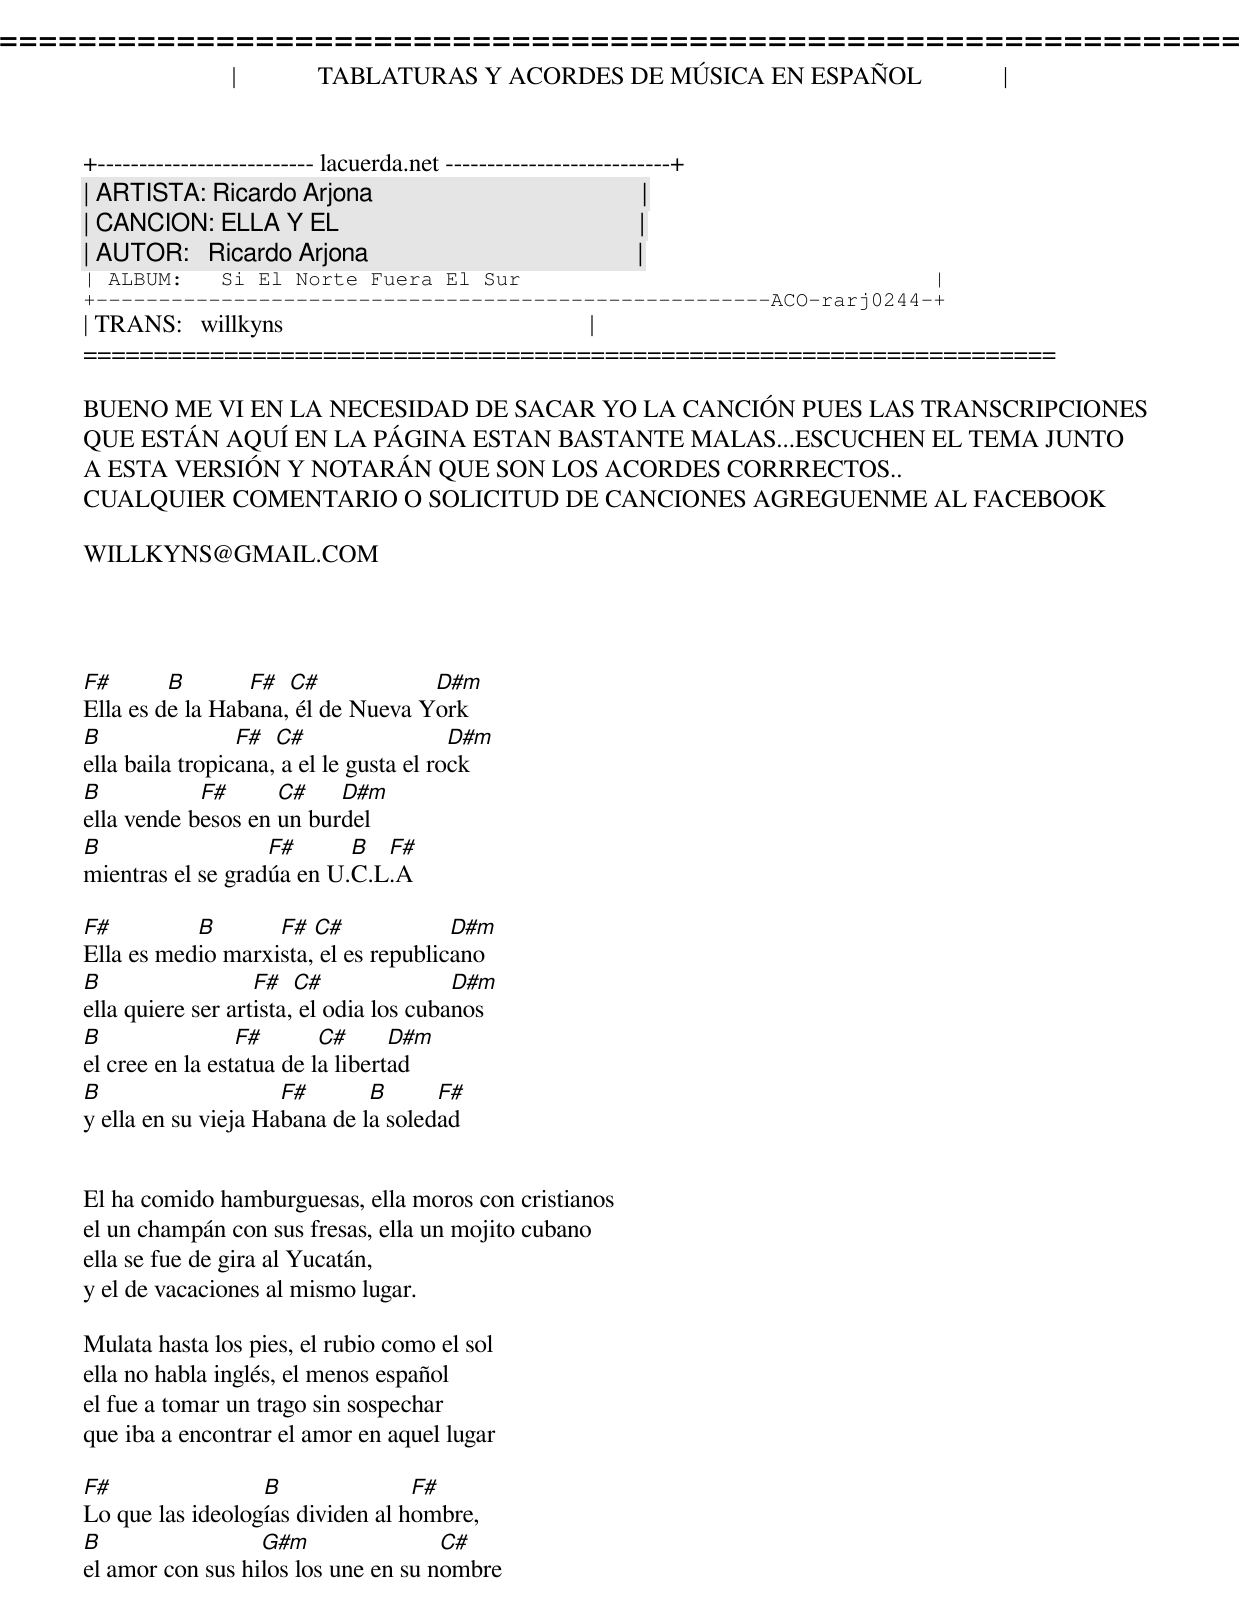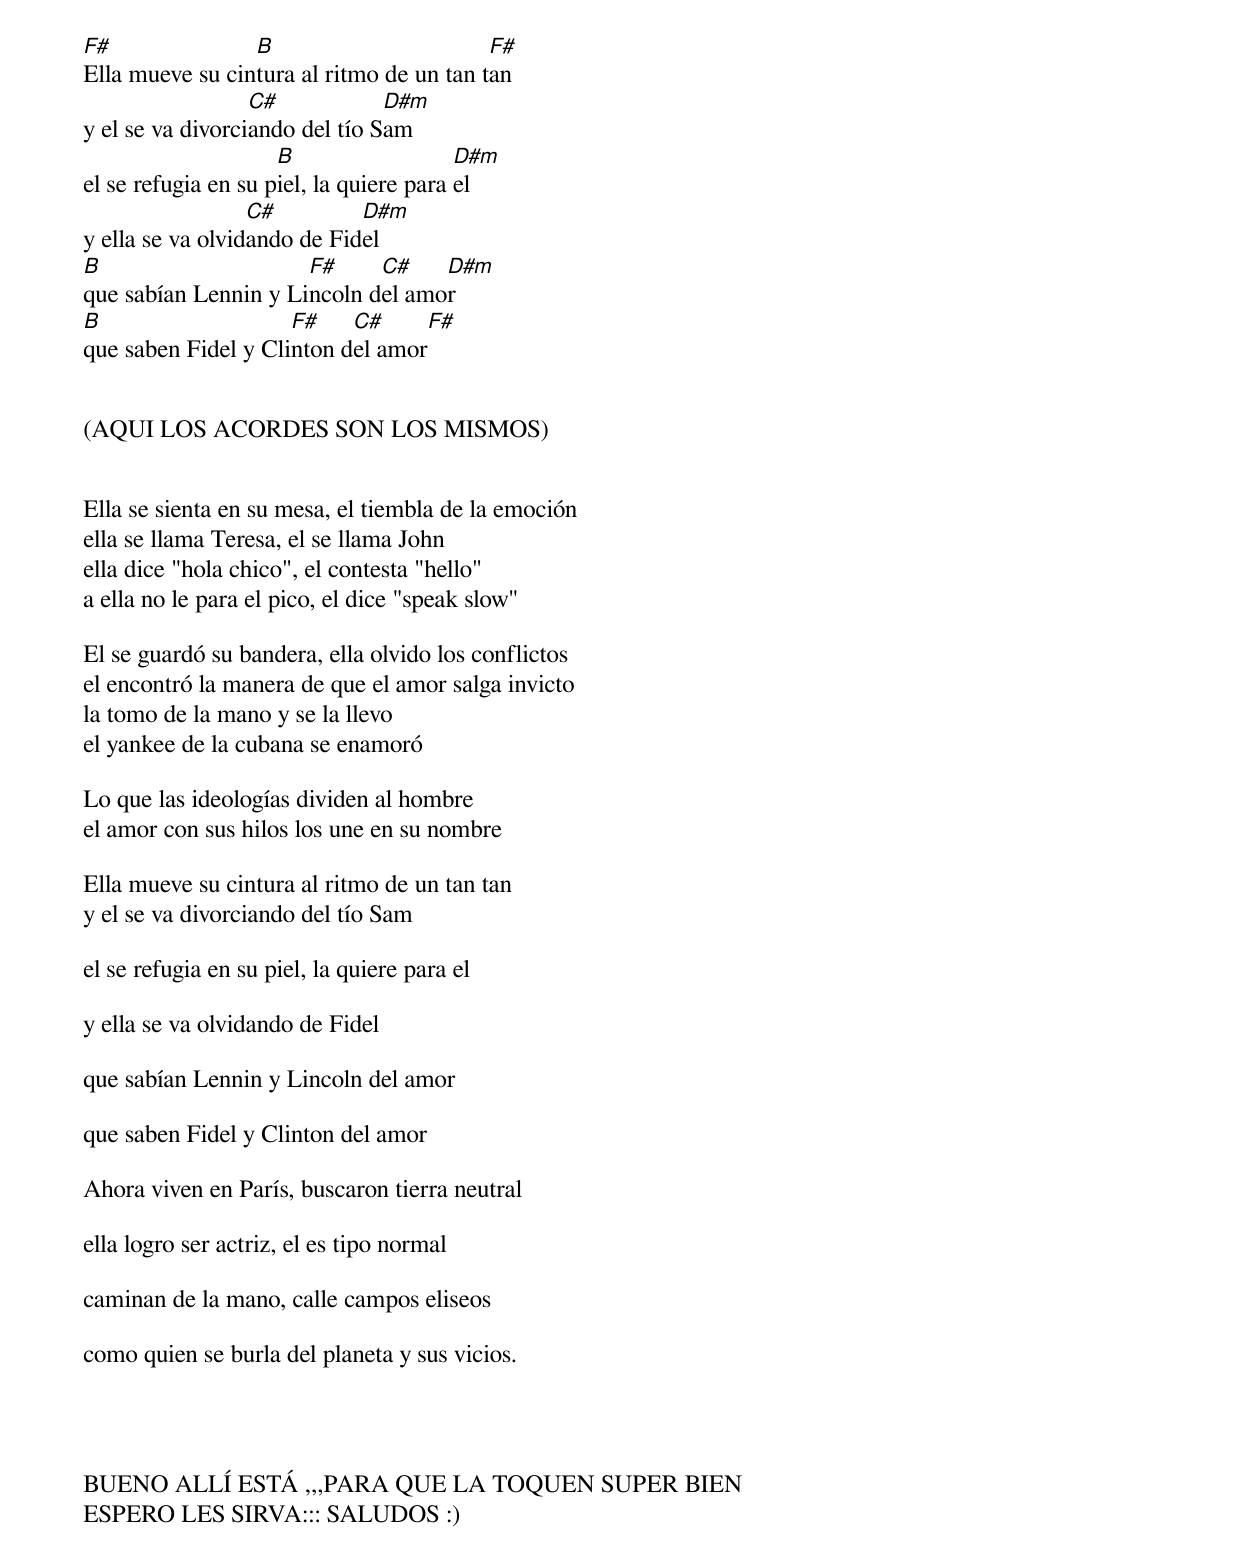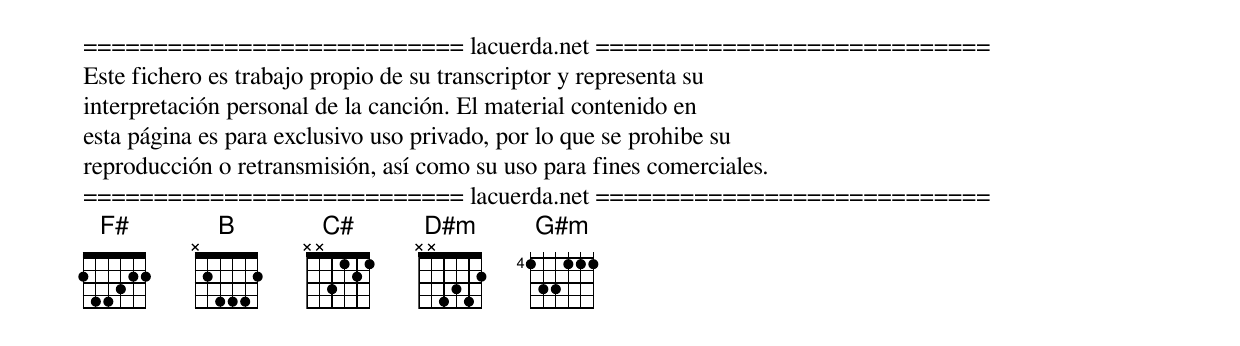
=====================================================================
|             TABLATURAS Y ACORDES DE MÚSICA EN ESPAÑOL             |
+-------------------------- lacuerda.net ---------------------------+
| ARTISTA: Ricardo Arjona                                           |
| CANCION: ELLA Y EL                                                |
| AUTOR:   Ricardo Arjona                                           |
| ALBUM:   Si El Norte Fuera El Sur                                 |
+------------------------------------------------------ACO-rarj0244-+
| TRANS:   willkyns                                                 |
=====================================================================

BUENO ME VI EN LA NECESIDAD DE SACAR YO LA CANCIÓN PUES LAS TRANSCRIPCIONES
QUE ESTÁN AQUÍ EN LA PÁGINA ESTAN BASTANTE MALAS...ESCUCHEN EL TEMA JUNTO
A ESTA VERSIÓN Y NOTARÁN QUE SON LOS ACORDES CORRRECTOS..
CUALQUIER COMENTARIO O SOLICITUD DE CANCIONES AGREGUENME AL FACEBOOK

WILLKYNS@GMAIL.COM




F#       B       F#  C#            D#m
Ella es de la Habana, él de Nueva York
B                F#  C#                  D#m
ella baila tropicana, a el le gusta el rock
B           F#      C#    D#m
ella vende besos en un burdel
B                  F#      B  F#
mientras el se gradúa en U.C.L.A

F#         B       F#  C#             D#m
Ella es medio marxista, el es republicano
B                  F#   C#               D#m
ella quiere ser artista, el odia los cubanos
B                F#       C#      D#m
el cree en la estatua de la libertad
B                    F#       B      F#
y ella en su vieja Habana de la soledad


El ha comido hamburguesas, ella moros con cristianos
el un champán con sus fresas, ella un mojito cubano
ella se fue de gira al Yucatán,
y el de vacaciones al mismo lugar.

Mulata hasta los pies, el rubio como el sol
ella no habla inglés, el menos español
el fue a tomar un trago sin sospechar
que iba a encontrar el amor en aquel lugar

F#                B               F#
Lo que las ideologías dividen al hombre,
B                 G#m                C#
el amor con sus hilos los une en su nombre

F#               B                        F#
Ella mueve su cintura al ritmo de un tan tan
                  C#            D#m
y el se va divorciando del tío Sam
                     B                   D#m
el se refugia en su piel, la quiere para el
                  C#         D#m
y ella se va olvidando de Fidel
B                     F#     C#    D#m
que sabían Lennin y Lincoln del amor
B                    F#    C#     F#
que saben Fidel y Clinton del amor


(AQUI LOS ACORDES SON LOS MISMOS)


Ella se sienta en su mesa, el tiembla de la emoción
ella se llama Teresa, el se llama John
ella dice "hola chico", el contesta "hello"
a ella no le para el pico, el dice "speak slow"

El se guardó su bandera, ella olvido los conflictos
el encontró la manera de que el amor salga invicto
la tomo de la mano y se la llevo
el yankee de la cubana se enamoró

Lo que las ideologías dividen al hombre
el amor con sus hilos los une en su nombre

Ella mueve su cintura al ritmo de un tan tan
y el se va divorciando del tío Sam

el se refugia en su piel, la quiere para el

y ella se va olvidando de Fidel

que sabían Lennin y Lincoln del amor

que saben Fidel y Clinton del amor

Ahora viven en París, buscaron tierra neutral

ella logro ser actriz, el es tipo normal

caminan de la mano, calle campos eliseos

como quien se burla del planeta y sus vicios.




BUENO ALLÍ ESTÁ ,,,PARA QUE LA TOQUEN SUPER BIEN
ESPERO LES SIRVA::: SALUDOS :)


=========================== lacuerda.net ============================
Este fichero es trabajo propio de su transcriptor y representa su
interpretación personal de la canción. El material contenido en
esta página es para exclusivo uso privado, por lo que se prohibe su
reproducción o retransmisión, así como su uso para fines comerciales.
=========================== lacuerda.net ============================
